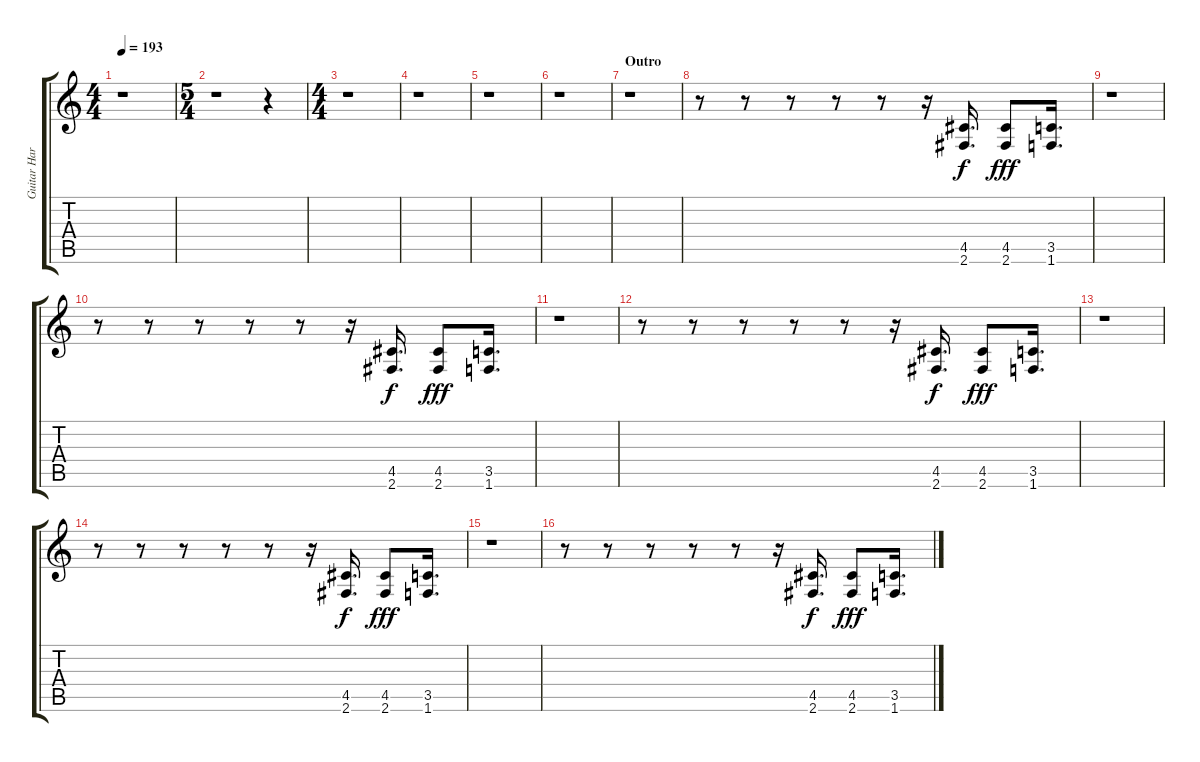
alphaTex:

\track ("Guitar Harmony I" "Guitar Har") {instrument distortionguitar}
\staff {score tabs}
\tuning (E4 B3 G3 D3 A2 E2) {hide}
\ts (4 4)
\tempo 193
\clef g2
\ks c
r.1{dy ff} |
\ts (5 4)
r.1 r.4 |
\ts (4 4)
r.1 |
r.1 |
r.1 |
r.1 |
\section ("" "Outro")
r.1 |
r.8 r.8 r.8 r.8 r.8 r.16 (4.5 2.6).16{d dy f} (4.5 2.6).8{dy fff} (3.5 1.6).16{d} |
r.1 |
r.8 r.8 r.8 r.8 r.8 r.16 (4.5 2.6).16{d dy f} (4.5 2.6).8{dy fff} (3.5 1.6).16{d} |
r.1 |
r.8 r.8 r.8 r.8 r.8 r.16 (4.5 2.6).16{d dy f} (4.5 2.6).8{dy fff} (3.5 1.6).16{d} |
r.1 |
r.8 r.8 r.8 r.8 r.8 r.16 (4.5 2.6).16{d dy f} (4.5 2.6).8{dy fff} (3.5 1.6).16{d} |
r.1 |
r.8 r.8 r.8 r.8 r.8 r.16 (4.5 2.6).16{d dy f} (4.5 2.6).8{dy fff} (3.5 1.6).16{d}
